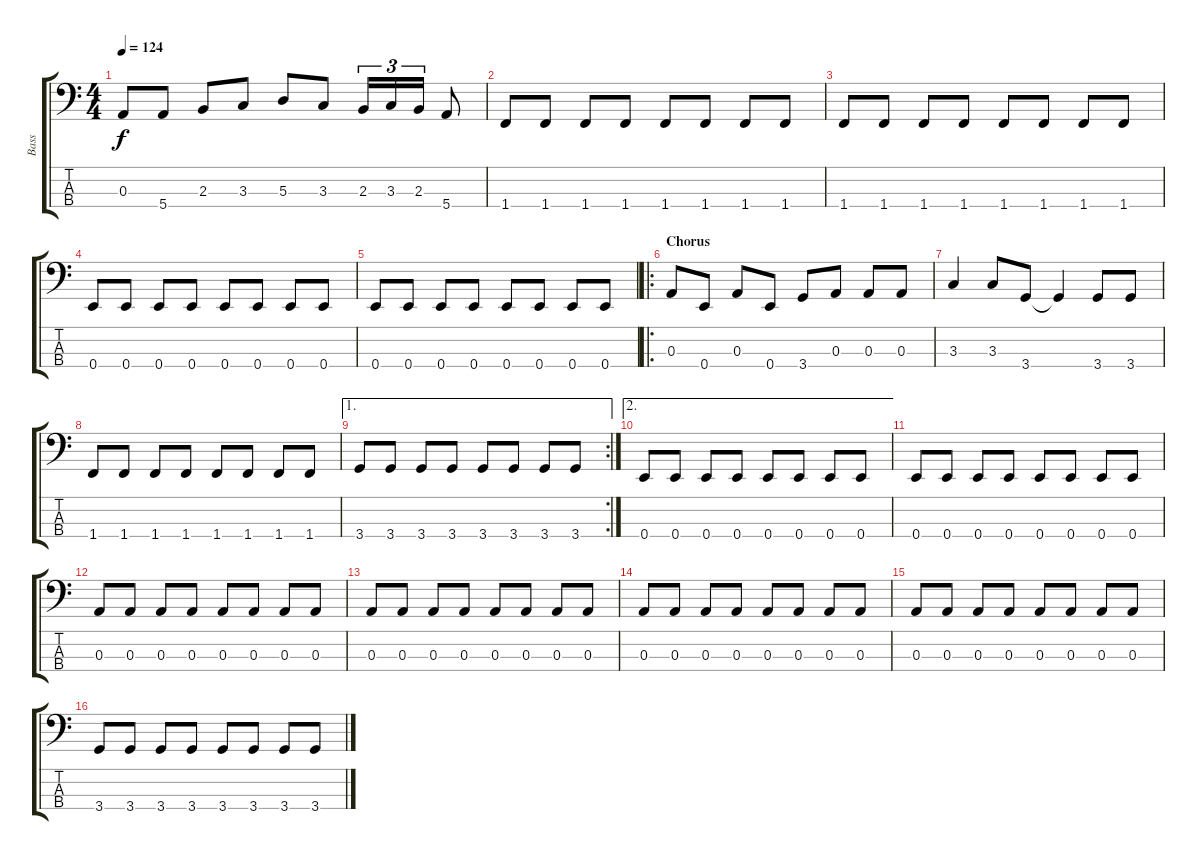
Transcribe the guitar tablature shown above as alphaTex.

\track ("Bass" "Bass") {instrument electricbassfinger}
\staff {score tabs}
\tuning (G2 D2 A1 E1) {hide}
\ts (4 4)
\tempo 124
\clef f4
\ks c
0.3.8{dy f} 5.4.8 2.3.8 3.3.8 5.3.8 3.3.8 2.3.16{tu (3 2)} 3.3.16{tu (3 2)} 2.3.16{tu (3 2)} 5.4.8 |
1.4.8 1.4.8 1.4.8 1.4.8 1.4.8 1.4.8 1.4.8 1.4.8 |
1.4.8 1.4.8 1.4.8 1.4.8 1.4.8 1.4.8 1.4.8 1.4.8 |
0.4.8 0.4.8 0.4.8 0.4.8 0.4.8 0.4.8 0.4.8 0.4.8 |
0.4.8 0.4.8 0.4.8 0.4.8 0.4.8 0.4.8 0.4.8 0.4.8 |
\ro
\section ("" "Chorus")
0.3.8 0.4.8 0.3.8 0.4.8 3.4.8 0.3.8 0.3.8 0.3.8 |
3.3.4 3.3.8 3.4.8 3.4{t}.4 3.4.8 3.4.8 |
1.4.8 1.4.8 1.4.8 1.4.8 1.4.8 1.4.8 1.4.8 1.4.8 |
\ae 1
\rc 2
3.4.8 3.4.8 3.4.8 3.4.8 3.4.8 3.4.8 3.4.8 3.4.8 |
\ae 2
0.4.8 0.4.8 0.4.8 0.4.8 0.4.8 0.4.8 0.4.8 0.4.8 |
0.4.8 0.4.8 0.4.8 0.4.8 0.4.8 0.4.8 0.4.8 0.4.8 |
0.3.8 0.3.8 0.3.8 0.3.8 0.3.8 0.3.8 0.3.8 0.3.8 |
0.3.8 0.3.8 0.3.8 0.3.8 0.3.8 0.3.8 0.3.8 0.3.8 |
0.3.8 0.3.8 0.3.8 0.3.8 0.3.8 0.3.8 0.3.8 0.3.8 |
0.3.8 0.3.8 0.3.8 0.3.8 0.3.8 0.3.8 0.3.8 0.3.8 |
3.4.8 3.4.8 3.4.8 3.4.8 3.4.8 3.4.8 3.4.8 3.4.8
